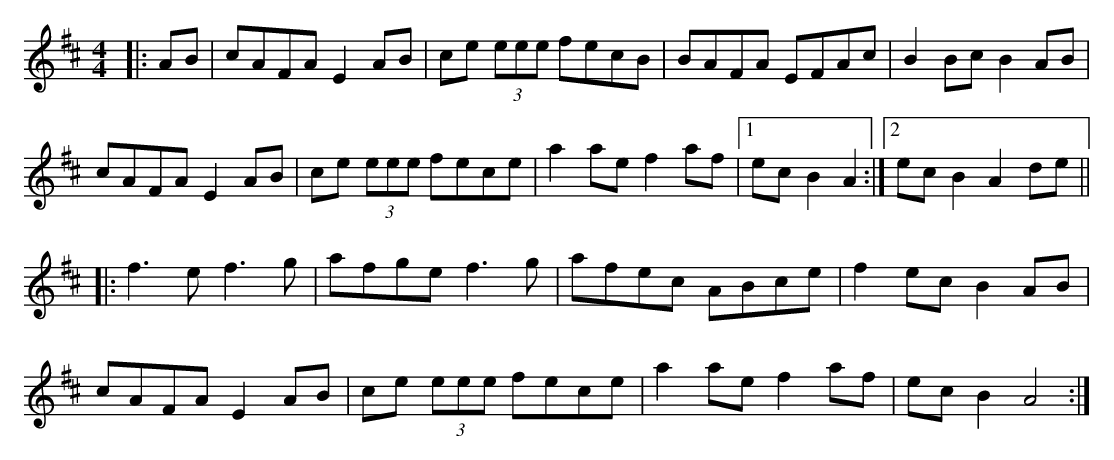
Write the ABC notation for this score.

X:1
M:4/4
K:D
|:AB|cAFA E2 AB|ce (3eee fecB|BAFA EFAc|B2 Bc B2 AB|
cAFA E2 AB|ce (3eee fece|a2 ae f2 af|1 ec B2 A2:|2 ec B2 A2 de||
|:f3 e f3 g|afge f3 g|afec ABce|f2 ec B2 AB|
cAFA E2 AB|ce (3eee fece|a2 ae f2 af|ec B2 A4:|
